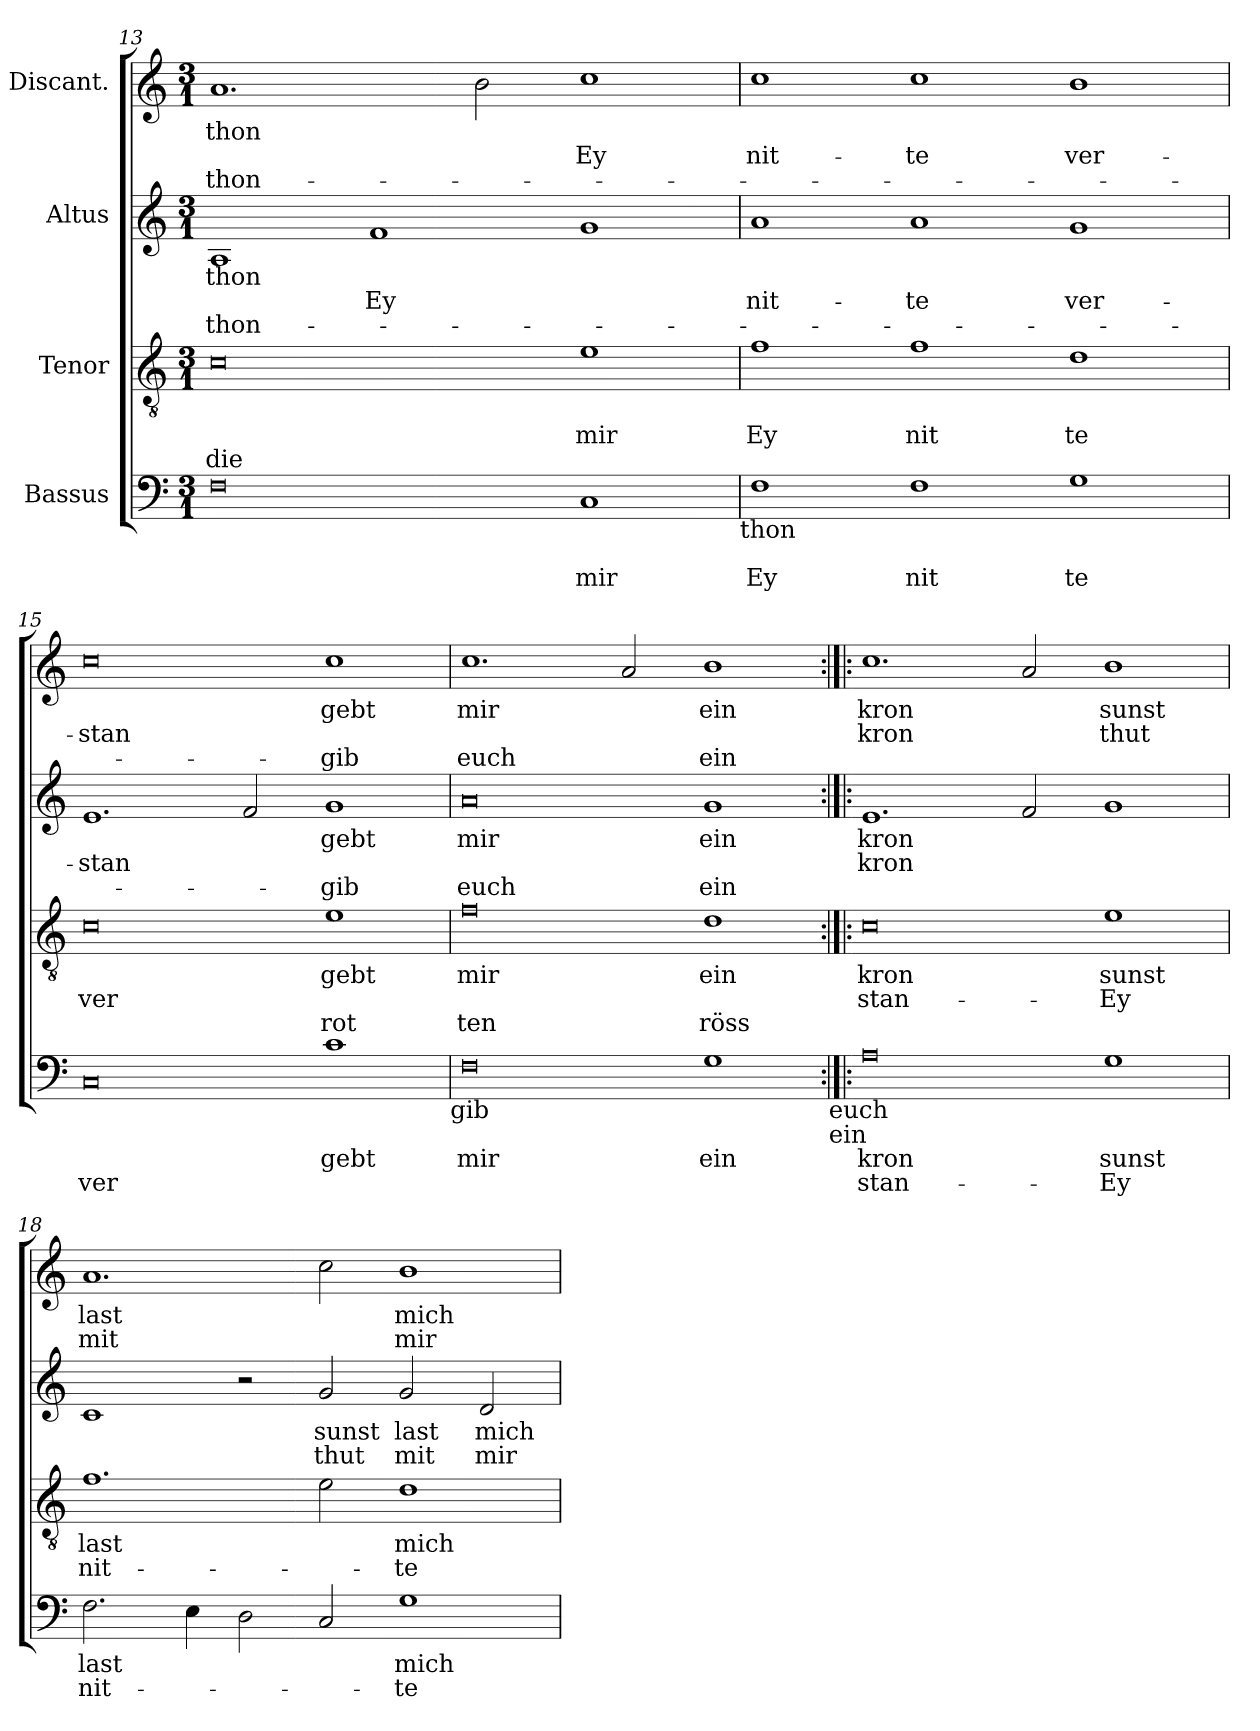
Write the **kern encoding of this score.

**kern	**text	**text	**kern	**text	**text	**text	**kern	**text	**text	**text	**kern	**text	**text	**text
*part4	*part4	*part4	*part3	*part3	*part3	*part3	*part2	*part2	*part2	*part2	*part1	*part1	*part1	*part1
*staff4	*staff4	*staff4	*staff3	*staff3	*staff3	*staff3	*staff2	*staff2	*staff2	*staff2	*staff1	*staff1	*staff1	*staff1
*I"Bassus	*	*	*I"Tenor	*	*	*	*I"Altus	*	*	*	*I"Discant.	*	*	*
*clefF4	*	*	*clefGv2	*	*	*	*clefG2	*	*	*	*clefG2	*	*	*
*k[]	*	*	*k[]	*	*	*	*k[]	*	*	*	*k[]	*	*	*
*C:	*	*	*C:	*	*	*	*C:	*	*	*	*C:	*	*	*
*M3/1	*	*	*M3/1	*	*	*	*M3/1	*	*	*	*M3/1	*	*	*
=13	=13	=13	=13	=13	=13	=13	=13	=13	=13	=13	=13	=13	=13	=13
!	!	!	!	!	!	!LO:LY:b	!	!LO:LY:b	!	!LO:LY:b	!	!LO:LY:b	!	!LO:LY:b
0F	.	.	0c	.	.	die	1A	thon	.	thon-	1.a	-thon	.	thon-
!	!	!	!	!	!	!	!	!	!LO:LY:b	!	!	!	!	!
.	.	.	.	.	.	.	1f	.	-Ey	.	.	.	.	.
.	.	.	.	.	.	.	.	.	.	.	2b\	.	.	.
!	!	!LO:LY:b	!	!	!LO:LY:b	!	!	!	!	!	!	!	!LO:LY:b	!
1C	.	mir	1e	.	mir	.	1g	.	.	.	1cc	.	-Ey	.
!LO:TX:b:t=thon	!	!	!	!	!	!	!	!	!	!	!	!	!	!
=14	=14	=14	=14	=14	=14	=14	=14	=14	=14	=14	=14	=14	=14	=14
!	!	!LO:LY:b	!	!	!LO:LY:b	!	!	!	!LO:LY:b	!	!	!	!LO:LY:b	!
1F	.	Ey	1f	.	Ey	.	1a	.	nit-	.	1cc	.	nit-	.
!	!	!LO:LY:b	!	!	!LO:LY:b	!	!	!	!LO:LY:b	!	!	!	!LO:LY:b	!
1F	.	nit	1f	.	nit	.	1a	.	-te	.	1cc	.	-te	.
!	!	!LO:LY:b	!	!	!LO:LY:b	!	!	!	!LO:LY:b	!	!	!	!LO:LY:b	!
1G	.	te	1d	.	te	.	1g	.	ver-	.	1b	.	ver-	.
=15	=15	=15	=15	=15	=15	=15	=15	=15	=15	=15	=15	=15	=15	=15
!	!	!LO:LY:b	!	!	!LO:LY:b	!	!	!	!LO:LY:b	!	!	!	!LO:LY:b	!
0C	.	ver	0c	.	ver	.	1.e	.	-stan	.	0cc	.	-stan	.
.	.	.	.	.	.	.	2f/	.	.	.	.	.	.	.
!	!LO:LY:b	!	!	!LO:LY:b	!	!LO:LY:b	!	!LO:LY:b	!	!LO:LY:b	!	!LO:LY:b	!	!LO:LY:b
1c	gebt	.	1e	gebt	.	rot	1g	gebt	.	-gib	1cc	gebt	.	-gib
!LO:TX:b:t=gib	!	!	!	!	!	!	!	!	!	!	!	!	!	!
=16	=16	=16	=16	=16	=16	=16	=16	=16	=16	=16	=16	=16	=16	=16
!	!LO:LY:b	!	!	!LO:LY:b	!	!LO:LY:b	!	!LO:LY:b	!	!LO:LY:b	!	!LO:LY:b	!	!LO:LY:b
0F	mir	.	0f	mir	.	ten	0a	mir	.	euch	1.cc	mir	.	euch
.	.	.	.	.	.	.	.	.	.	.	2a/	.	.	.
!	!LO:LY:b	!	!	!LO:LY:b	!	!LO:LY:b	!	!LO:LY:b	!	!LO:LY:b	!	!LO:LY:b	!	!LO:LY:b
1G	ein	.	1d	ein	.	röss	1g	ein	.	ein	1b	ein	.	ein
!LO:TX:b:t=euch	!	!	!	!	!	!	!	!	!	!	!	!	!	!
!LO:TX:b:t=ein	!	!	!	!	!	!	!	!	!	!	!	!	!	!
!!LO:LB:g=z
=17:|!|:	=17:|!|:	=17:|!|:	=17:|!|:	=17:|!|:	=17:|!|:	=17:|!|:	=17:|!|:	=17:|!|:	=17:|!|:	=17:|!|:	=17:|!|:	=17:|!|:	=17:|!|:	=17:|!|:
!	!LO:LY:b	!LO:LY:b	!	!LO:LY:b	!LO:LY:b	!	!	!LO:LY:b	!LO:LY:b	!	!	!LO:LY:b	!LO:LY:b	!
0A	kron	stan-	0c	kron	stan-	.	1.e	kron	kron	.	1.cc	kron	kron	.
.	.	.	.	.	.	.	2f/	.	.	.	2a/	.	.	.
!	!LO:LY:b	!LO:LY:b	!	!LO:LY:b	!LO:LY:b	!	!	!	!	!	!	!LO:LY:b	!LO:LY:b	!
1G	sunst	-Ey	1e	sunst	-Ey	.	1g	.	.	.	1b	sunst	thut	.
=18	=18	=18	=18	=18	=18	=18	=18	=18	=18	=18	=18	=18	=18	=18
!	!LO:LY:b	!LO:LY:b	!	!LO:LY:b	!LO:LY:b	!	!	!	!	!	!	!LO:LY:b	!LO:LY:b	!
2.F\	last	nit-	1.f	last	nit-	.	1c	.	.	.	1.a	last	mit	.
4E\	.	.	.	.	.	.	.	.	.	.	.	.	.	.
2D\	.	.	.	.	.	.	2r	.	.	.	.	.	.	.
!	!	!	!	!	!	!	!	!LO:LY:b	!LO:LY:b	!	!	!	!	!
2C/	.	.	2e\	.	.	.	2g/	sunst	thut	.	2cc\	.	.	.
!	!LO:LY:b	!LO:LY:b	!	!LO:LY:b	!LO:LY:b	!	!	!LO:LY:b	!LO:LY:b	!	!	!LO:LY:b	!LO:LY:b	!
1G	mich	-te	1d	mich	-te	.	2g/	last	mit	.	1b	mich	mir	.
!	!	!	!	!	!	!	!	!LO:LY:b	!LO:LY:b	!	!	!	!	!
.	.	.	.	.	.	.	2d/	mich	mir	.	.	.	.	.
=	=	=	=	=	=	=	=	=	=	=	=	=	=	=
*-	*-	*-	*-	*-	*-	*-	*-	*-	*-	*-	*-	*-	*-	*-
